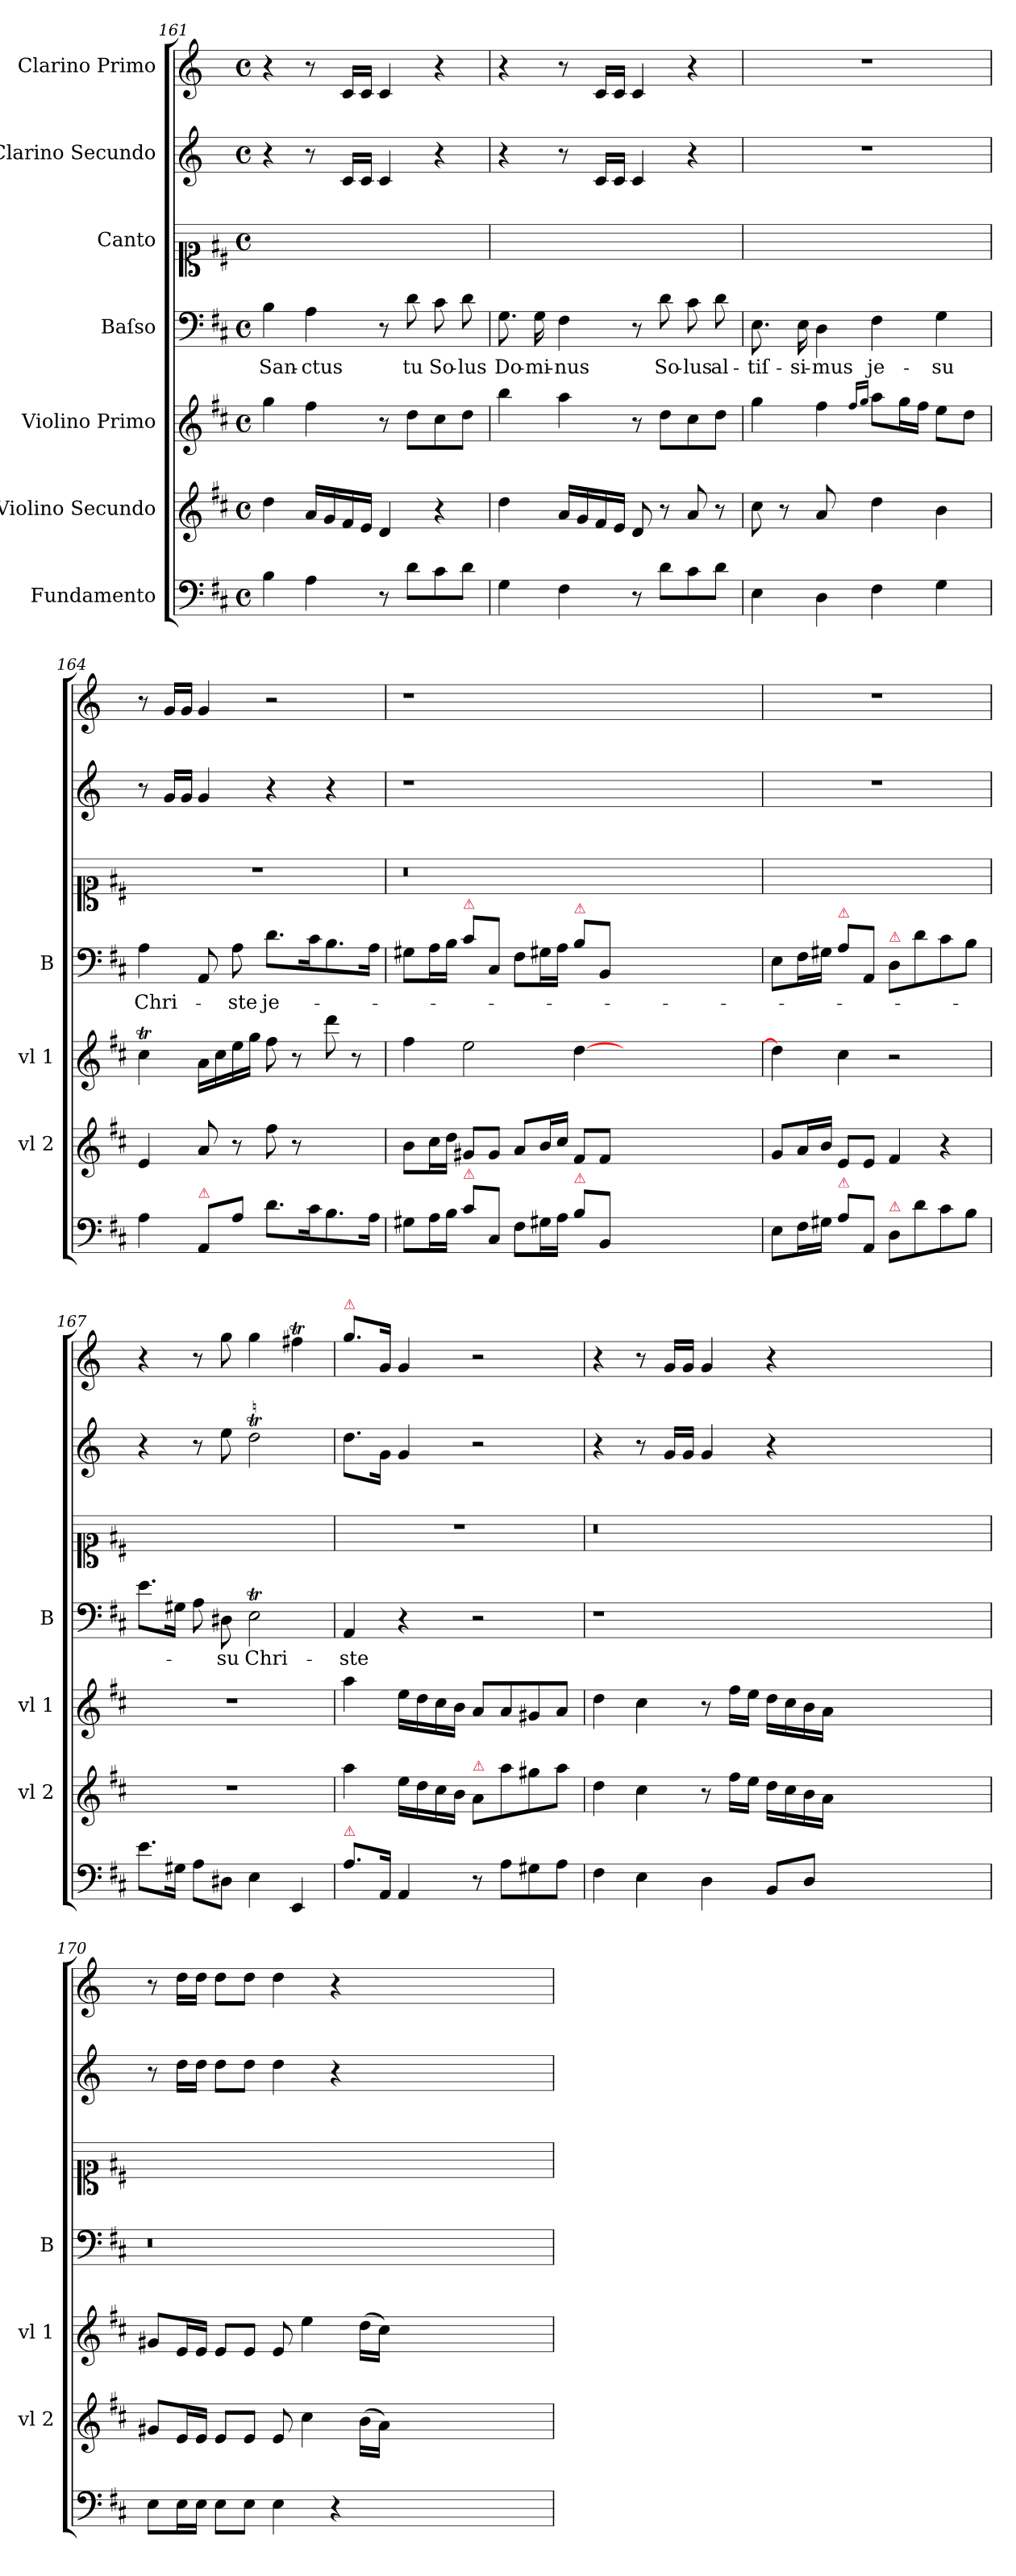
**kern	**dynam	**kern	**dynam	**kern	**dynam	**kern	**text	**kern	**kern	**kern
*part7	*part7	*part6	*part6	*part5	*part5	*part4	*part4	*part3	*part2	*part1
*staff7	*staff7	*staff6	*staff6	*staff5	*staff5	*staff4	*staff4	*staff3	*staff2	*staff1
*I"Fundamento	*	*I"Violino Secundo	*	*I"Violino Primo	*	*I"Baſso	*	*I"Canto	*I"Clarino Secundo	*I"Clarino Primo
*	*	*I'vl 2	*	*I'vl 1	*	*I'B	*	*	*	*
*clefF4	*	*clefG2	*	*clefG2	*	*clefF4	*	*clefC1	*clefG2	*clefG2
*	*	*	*	*	*	*	*	*	*ITrd-1c-2	*ITrd-1c-2
*k[f#c#]	*	*k[f#c#]	*	*k[f#c#]	*	*k[f#c#]	*	*k[f#c#]	*k[f#c#]	*k[f#c#]
*M4/4	*	*M4/4	*	*M4/4	*	*M4/4	*	*M4/4	*M4/4	*M4/4
*met(c)	*	*met(c)	*	*met(c)	*	*met(c)	*	*met(c)	*met(c)	*met(c)
=161	=161	=161	=161	=161	=161	=161	=161	=161	=161	=161
4B\	.	4dd\	.	4gg\	.	4B\	San-	1ryy	4r	4r
4A\	.	16a/LL	.	4ff#\	.	4A\	-ctus	.	8r	8r
.	.	16g/	.	.	.	.	.	.	.	.
.	.	16f#/	.	.	.	.	.	.	16d/LL	16d/LL
.	.	16e/JJ	.	.	.	.	.	.	16d/JJ	16d/JJ
8r	.	4d/	.	8r	.	8r	.	.	4d/	4d/
8d\L	.	.	.	8dd\L	.	8d\	tu	.	.	.
8c#\	.	4r	.	8cc#\	.	8c#\	So-	.	4r	4r
8d\J	.	.	.	8dd\J	.	8d\	-lus	.	.	.
=162	=162	=162	=162	=162	=162	=162	=162	=162	=162	=162
4G\	.	4dd\	.	4bb\	.	8.G\	Do-	1ryy	4r	4r
.	.	.	.	.	.	16G\	-mi-	.	.	.
4F#\	.	16a/LL	.	4aa\	.	4F#\	-nus	.	8r	8r
.	.	16g/	.	.	.	.	.	.	.	.
.	.	16f#/	.	.	.	.	.	.	16d/LL	16d/LL
.	.	16e/JJ	.	.	.	.	.	.	16d/JJ	16d/JJ
8r	.	8d/	.	8r	.	8r	.	.	4d/	4d/
8d\L	.	8r	.	8dd\L	.	8d\	So-	.	.	.
8c#\	.	8a/	.	8cc#\	.	8c#\	-lus	.	4r	4r
8d\J	.	8r	.	8dd\J	.	8d\	al-	.	.	.
=163	=163	=163	=163	=163	=163	=163	=163	=163	=163	=163
4E\	.	8cc#\	.	4gg\	.	8.E\	-tiſ-	1ryy	1r	1r
.	.	8r	.	.	.	.	.	.	.	.
.	.	.	.	.	.	16E\	-si-	.	.	.
4D\	.	8a/	.	4ff#\	.	4D\	-mus	.	.	.
.	.	8ryy	.	.	.	.	.	.	.	.
.	.	.	.	16qqff#/LL	.	.	.	.	.	.
.	.	.	.	16qqgg/JJ	.	.	.	.	.	.
4F#\	.	4dd\	.	8aa\L	.	4F#\	je-	.	.	.
.	.	.	.	16gg\L	.	.	.	.	.	.
.	.	.	.	16ff#\JJ	.	.	.	.	.	.
4G\	.	4b\	.	8ee\L	.	4G\	-su	.	.	.
.	.	.	.	8dd\J	.	.	.	.	.	.
=164	=164	=164	=164	=164	=164	=164	=164	=164	=164	=164
4A\	.	4e/	.	4cc#t\	.	4A\	Chri-	1r	8r	8r
.	.	.	.	.	.	.	.	.	16a/LL	16a/LL
.	.	.	.	.	.	.	.	.	16a/JJ	16a/JJ
!LO:TX:a:color=crimson:t=⚠	!	!	!	!	!	!	!	!	!	!
8AA/L	.	8a/	.	16a\LL	.	8AA/	.	.	4a/	4a/
.	.	.	.	16cc#\	.	.	.	.	.	.
8A\J	.	8r	.	16ee\	.	8A\	-ste	.	.	.
.	.	.	.	16gg\JJ	.	.	.	.	.	.
8.d\L	.	8ff#\	.	8ff#\	.	8.d\L	je-	.	4r	2r
.	.	8r	.	8r	.	.	.	.	.	.
16c#\K	.	.	.	.	.	16c#\K	.	.	.	.
8.B\	.	4ryy	.	8ddd\	.	8.B\	.	.	4r	.
.	.	.	.	8r	.	.	.	.	.	.
16A\Jk	.	.	.	.	.	16A\Jk	.	.	.	.
=165	=165	=165	=165	=165	=165	=165	=165	=165	=165	=165
8G#X\L	.	8b\L	.	4ff#\	.	8G#X\L	.	0.r	1r	1r
16A\L	.	16cc#\L	.	.	.	16A\L	.	.	.	.
16B\JJ	.	16dd\JJ	.	.	.	16B\JJ	.	.	.	.
!	!	!	!	!	!	!LO:TX:a:color=crimson:t=⚠	!	!	!	!
!LO:TX:a:color=crimson:t=⚠	!	!	!	!	!	!	!	!	!	!
8c#\L	.	8g#X/L	.	2ee\	.	8c#\L	.	.	.	.
8C#/J	.	8g#/J	.	.	.	8C#/J	.	.	.	.
8F#\L	.	8a/L	.	.	.	8F#\L	.	.	.	.
16G#X\L	.	16b/L	.	.	.	16G#X\L	.	.	.	.
16A\JJ	.	16cc#/JJ	.	.	.	16A\JJ	.	.	.	.
!	!	!	!	!	!	!LO:TX:a:color=crimson:t=⚠	!	!	!	!
!LO:TX:a:color=crimson:t=⚠	!	!	!	!	!	!	!	!	!	!
8B\L	.	8f#/L	.	[4dd\	.	8B\L	.	.	.	.
8BB/J	.	8f#/J	.	.	.	8BB/J	.	.	.	.
0ryy	.	0ryy	.	0ryy	.	0ryy	.	.	0ryy	0ryy
=166	=166	=166	=166	=166	=166	=166	=166	=166	=166	=166
8E\L	.	8g/L	.	4dd\]	.	8E\L	.	1ryy	1r	1r
16F#\L	.	16a/L	.	.	.	16F#\L	.	.	.	.
16G#X\JJ	.	16b/JJ	.	.	.	16G#X\JJ	.	.	.	.
!	!	!	!	!	!	!LO:TX:a:color=crimson:t=⚠	!	!	!	!
!LO:TX:a:color=crimson:t=⚠	!	!	!	!	!	!	!	!	!	!
8A\L	.	8e/L	.	4cc#\	.	8A\L	.	.	.	.
8AA/J	.	8e/J	.	.	.	8AA/J	.	.	.	.
!	!	!	!	!	!	!LO:TX:a:color=crimson:t=⚠	!	!	!	!
!LO:TX:a:color=crimson:t=⚠	!	!	!	!	!	!	!	!	!	!
8D/L	.	4f#/	.	2r	.	8D/L	.	.	.	.
8d\	.	.	.	.	.	8d\	.	.	.	.
8c#\	.	4r	.	.	.	8c#\	.	.	.	.
8B\J	.	.	.	.	.	8B\J	.	.	.	.
=167	=167	=167	=167	=167	=167	=167	=167	=167	=167	=167
8.e\L	.	1r	.	1r	.	8.e\L	.	1ryy	4r	4r
16G#X\Jk	.	.	.	.	.	16G#X\Jk	.	.	.	.
8A\L	.	.	.	.	.	8A\	.	.	8r	8r
8D#X\J	.	.	.	.	.	8D#X\	-su	.	8ff#\	8aa\
4E\	.	.	.	.	.	2ET\	Chri-	.	2eet\	4aa\
4EE/	.	.	.	.	.	.	.	.	.	4gg#Xt\
=168	=168	=168	=168	=168	=168	=168	=168	=168	=168	=168
!	!	!	!	!	!	!	!	!	!	!LO:TX:a:color=crimson:t=⚠
!LO:TX:a:color=crimson:t=⚠	!	!	!	!	!	!	!	!	!	!
!	!LO:DY:a	!	!LO:DY:a:rj	!	!LO:DY:a	!	!	!	!	!
8.A\L	for	4aa\	f&colon;	4aa\	for	4AA/	-ste	1r	8.ee\L	8.aa\L
16AA/Jk	.	.	.	.	.	.	.	.	16a\Jk	16a/Jk
4AA/	.	16ee\LL	.	16ee\LL	.	4r	.	.	4a/	4a/
.	.	16dd\	.	16dd\	.	.	.	.	.	.
.	.	16cc#\	.	16cc#\	.	.	.	.	.	.
.	.	16b\JJ	.	16b\JJ	.	.	.	.	.	.
!	!	!LO:TX:a:color=crimson:t=⚠	!	!	!	!	!	!	!	!
8r	.	8a/L	.	8a/L	.	2r	.	.	2r	2r
8A\L	.	8aa\	.	8a/	.	.	.	.	.	.
8G#X\	.	8gg#X\	.	8g#X/	.	.	.	.	.	.
8A\J	.	8aa\J	.	8a/J	.	.	.	.	.	.
=169	=169	=169	=169	=169	=169	=169	=169	=169	=169	=169
4F#\	.	4dd\	.	4dd\	.	1r	.	0.r	4r	4r
4E\	.	4cc#\	.	4cc#\	.	.	.	.	8r	8r
.	.	.	.	.	.	.	.	.	16a/LL	16a/LL
.	.	.	.	.	.	.	.	.	16a/JJ	16a/JJ
4D\	.	8r	.	8r	.	.	.	.	4a/	4a/
.	.	16ff#\LL	.	16ff#\LL	.	.	.	.	.	.
.	.	16ee\JJ	.	16ee\JJ	.	.	.	.	.	.
8BB/L	.	16dd\LL	.	16dd\LL	.	.	.	.	4r	4r
.	.	16cc#\	.	16cc#\	.	.	.	.	.	.
8D/J	.	16b\	.	16b\	.	.	.	.	.	.
.	.	16a\JJ	.	16a\JJ	.	.	.	.	.	.
0ryy	.	0ryy	.	0ryy	.	0ryy	.	.	0ryy	0ryy
=170	=170	=170	=170	=170	=170	=170	=170	=170	=170	=170
8E\L	.	8g#X/L	.	8g#X/L	.	0.r	.	0.ryy	8r	8r
16E\L	.	16e/L	.	16e/L	.	.	.	.	16ee\LL	16ee\LL
16E\JJ	.	16e/JJ	.	16e/JJ	.	.	.	.	16ee\JJ	16ee\JJ
8E\L	.	8e/L	.	8e/L	.	.	.	.	8ee\L	8ee\L
8E\J	.	8e/J	.	8e/J	.	.	.	.	8ee\J	8ee\J
4E\	.	8e/	.	8e/	.	.	.	.	4ee\	4ee\
.	.	4cc#\	.	4ee\	.	.	.	.	.	.
4r	.	.	.	.	.	.	.	.	4r	4r
.	.	(>16b\LL	.	(>16dd\LL	.	.	.	.	.	.
.	.	16a\JJ)	.	16cc#\JJ)	.	.	.	.	.	.
0ryy	.	0ryy	.	0ryy	.	.	.	.	0ryy	0ryy
=	=	=	=	=	=	=	=	=	=	=
*-	*-	*-	*-	*-	*-	*-	*-	*-	*-	*-
